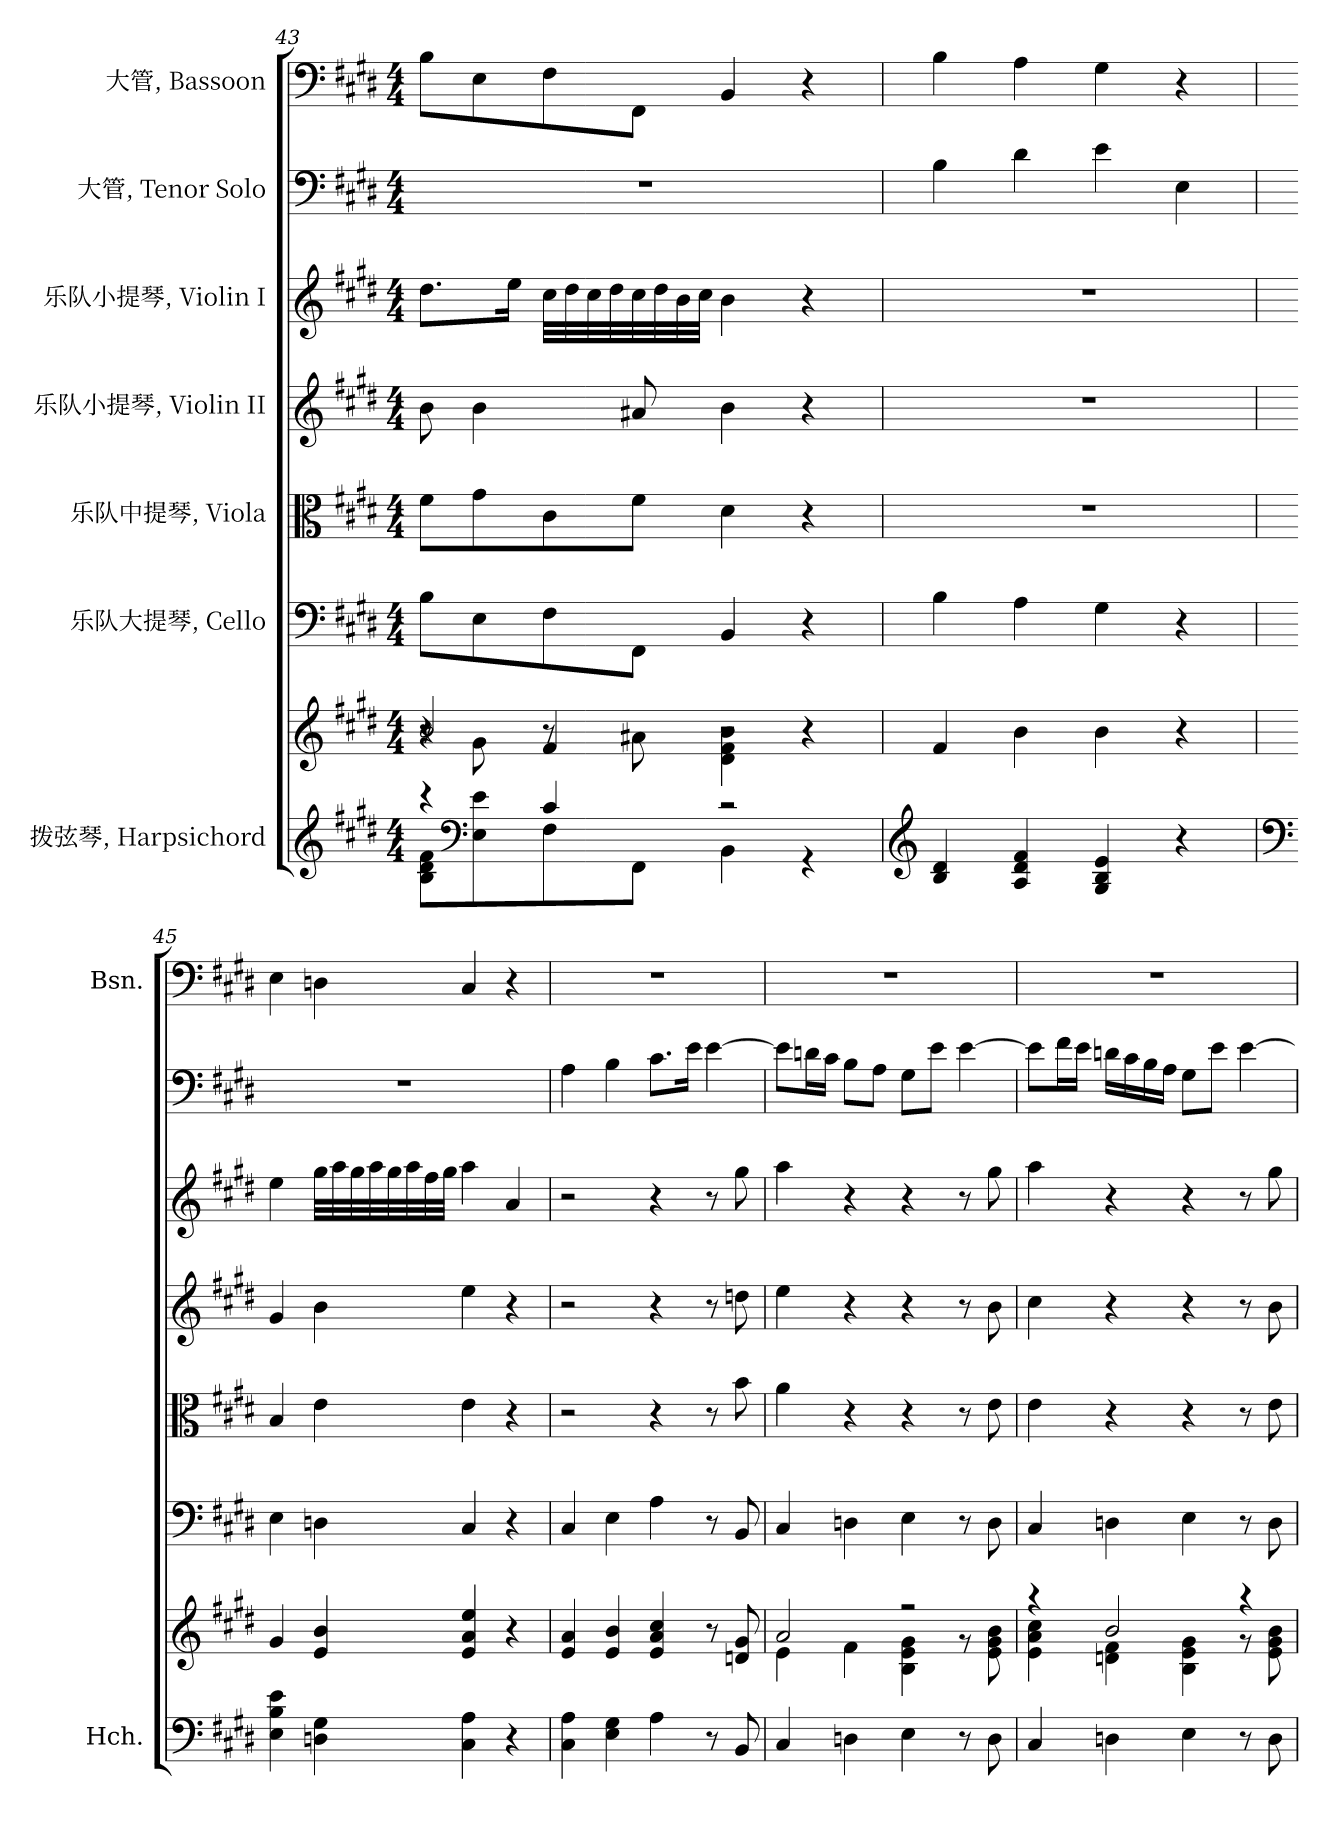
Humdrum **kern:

**kern	**kern	**kern	**kern	**kern	**kern	**kern	**kern
*part7	*part7	*part6	*part5	*part4	*part3	*part2	*part1
*staff8	*staff7	*staff6	*staff5	*staff4	*staff3	*staff2	*staff1
*I"拨弦琴, Harpsichord	*	*I"乐队大提琴, Cello	*I"乐队中提琴, Viola	*I"乐队小提琴, Violin II	*I"乐队小提琴, Violin I	*I"大管, Tenor Solo	*I"大管, Bassoon
*I'Hch.	*	*	*	*	*	*	*I'Bsn.
!!LO:PB:g=z
*clefG2	*clefG2	*clefF4	*clefC3	*clefG2	*clefG2	*clefF4	*clefF4
*k[f#c#g#d#]	*k[f#c#g#d#]	*k[f#c#g#d#]	*k[f#c#g#d#]	*k[f#c#g#d#]	*k[f#c#g#d#]	*k[f#c#g#d#]	*k[f#c#g#d#]
*M4/4	*M4/4	*M4/4	*M4/4	*M4/4	*M4/4	*M4/4	*M4/4
=43	=43	=43	=43	=43	=43	=43	=43
*^	*^	*	*	*	*	*	*
*	*	*	*^	*	*	*	*	*	*
4r	8B\ 8d#\ 8f#\L	2b/	8r	4r	8B\L	8f#\L	8b\	8.dd#\L	1r	8B\L
*clefF4	*	*	*	*	*	*	*	*	*	*
.	8E\ 8e\	.	8g#\	.	8E\	8g#\	4b\	.	.	8E\
.	.	.	.	.	.	.	.	16ee\Jk	.	.
4c#/	8F#\	.	8r	4f#/	8F#\	8c#\	.	32cc#\LLL	.	8F#\
.	.	.	.	.	.	.	.	32dd#\	.	.
.	.	.	.	.	.	.	.	32cc#\	.	.
.	.	.	.	.	.	.	.	32dd#\	.	.
.	8FF#\J	.	8a#X\	.	8FF#\J	8f#\J	8a#X/	32cc#\	.	8FF#\J
.	.	.	.	.	.	.	.	32dd#\	.	.
.	.	.	.	.	.	.	.	32b\	.	.
.	.	.	.	.	.	.	.	32cc#\JJJ	.	.
2r	4BB\	2r	4d#\ 4f#\ 4b\	2r	4BB/	4d#\	4b\	4b\	.	4BB/
.	4r	.	4r	.	4r	4r	4r	4r	.	4r
*v	*v	*	*	*	*	*	*	*	*	*
*	*v	*v	*v	*	*	*	*	*	*
=44	=44	=44	=44	=44	=44	=44	=44
*clefG2	*	*	*	*	*	*	*
4B/ 4d#/	4f#/	4B\	1r	1r	1r	4B\	4B\
4A/ 4d#/ 4f#/	4b\	4A\	.	.	.	4d#\	4A\
4G#/ 4B/ 4e/	4b\	4G#\	.	.	.	4e\	4G#\
4r	4r	4r	.	.	.	4E\	4r
=45	=45	=45	=45	=45	=45	=45	=45
*clefF4	*	*	*	*	*	*	*
4E\ 4B\ 4e\	4g#/	4E\	4B/	4g#/	4ee\	1r	4E\
4Dn\ 4G#\	4e/ 4b/	4Dn\	4e\	4b\	32gg#\LLL	.	4Dn\
.	.	.	.	.	32aa\	.	.
.	.	.	.	.	32gg#\	.	.
.	.	.	.	.	32aa\	.	.
.	.	.	.	.	32gg#\	.	.
.	.	.	.	.	32aa\	.	.
.	.	.	.	.	32ff#\	.	.
.	.	.	.	.	32gg#\JJJ	.	.
4C#\ 4A\	4e/ 4a/ 4ee/	4C#/	4e\	4ee\	4aa\	.	4C#/
4r	4r	4r	4r	4r	4a/	.	4r
!!LO:PB:g=z
=46	=46	=46	=46	=46	=46	=46	=46
4C#\ 4A\	4e/ 4a/	4C#/	2r	2r	2r	4A\	1r
4E\ 4G#\	4e/ 4b/	4E\	.	.	.	4B\	.
4A\	4e/ 4a/ 4cc#/	4A\	4r	4r	4r	8.c#\L	.
.	.	.	.	.	.	16e\Jk	.
8r	8r	8r	8r	8r	8r	[4e\	.
8BB/	8dn/ 8g#/	8BB/	8b\	8ddn\	8gg#\	.	.
=47	=47	=47	=47	=47	=47	=47	=47
*	*^	*	*	*	*	*	*
4C#/	2a/	4e\	4C#/	4a\	4ee\	4aa\	8e\L]	1r
.	.	.	.	.	.	.	16dn\L	.
.	.	.	.	.	.	.	16c#\JJ	.
4Dn\	.	4f#\	4Dn\	4r	4r	4r	8B\L	.
.	.	.	.	.	.	.	8A\J	.
4E\	2r	4B\ 4e\ 4g#\	4E\	4r	4r	4r	8G#\L	.
.	.	.	.	.	.	.	8e\J	.
8r	.	8r	8r	8r	8r	8r	[4e\	.
8D\	.	8e\ 8g#\ 8b\	8D\	8e\	8b\	8gg#\	.	.
=48	=48	=48	=48	=48	=48	=48	=48	=48
4C#/	4r	4e\ 4a\ 4cc#\	4C#/	4e\	4cc#\	4aa\	8e\L]	1r
.	.	.	.	.	.	.	16f#\L	.
.	.	.	.	.	.	.	16e\JJ	.
4Dn\	2b/	4dn\ 4f#\	4Dn\	4r	4r	4r	16dn\LL	.
.	.	.	.	.	.	.	16c#\	.
.	.	.	.	.	.	.	16B\	.
.	.	.	.	.	.	.	16A\JJ	.
4E\	.	4B\ 4e\ 4g#\	4E\	4r	4r	4r	8G#\L	.
.	.	.	.	.	.	.	8e\J	.
8r	4r	8r	8r	8r	8r	8r	[4e\	.
8D\	.	8e\ 8g#\ 8b\	8D\	8e\	8b\	8gg#\	.	.
*	*v	*v	*	*	*	*	*	*
=	=	=	=	=	=	=	=
*-	*-	*-	*-	*-	*-	*-	*-
